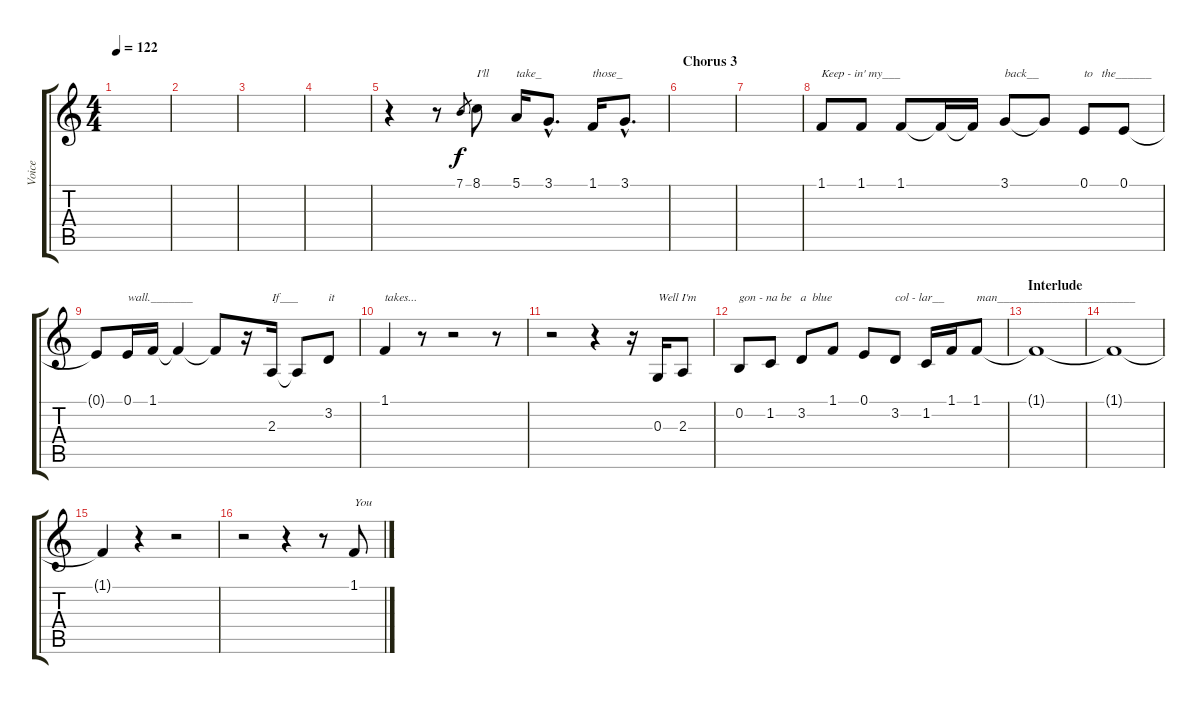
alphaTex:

\track ("Voice" "Voice") {instrument synthvoice}
\staff {score tabs}
\tuning (E4 B3 G3 D3 A2 E2) {hide}
\ts (4 4)
\tempo 122
\clef g2
\ks c
|
|
|
|
r.4 r.8 7.1.8{gr} 8.1.8{txt "I'll"} 5.1.16{txt "take_"} 3.1{hac}.8{d} 1.1.16{txt "those_"} 3.1{hac}.8{d} |
\section ("" "Chorus 3")
|
|
1.1.8{txt "Keep - in' my___"} 1.1.8 1.1.8 1.1{t}.16 1.1{t}.16 3.1.8{txt "back__"} 3.1{t}.8 0.1.8{txt "to   the______"} 0.1.8 |
0.1{t}.8 0.1.16{txt "wall._______"} 1.1.16 1.1{t}.4 1.1{t}.8 r.16 2.3.16{txt "If___"} 2.3{t}.8 3.2.8{txt "it"} |
1.1.4{txt "takes..."} r.8 r.2 r.8 |
r.2 r.4 r.16 0.3.16{txt "Well I'm"} 2.3.8 |
0.2.8{txt "gon - na be   a  blue"} 1.2.8 3.2.8 1.1.8 0.1.8 3.2.8{txt "col - lar__"} 1.2.16 1.1.16 1.1.8{txt "man_______________________"} |
\section ("" "Interlude")
1.1{t}.1 |
1.1{t}.1 |
1.1{t}.4 r.4 r.2 |
r.2 r.4 r.8 1.1.8{txt "You"}
